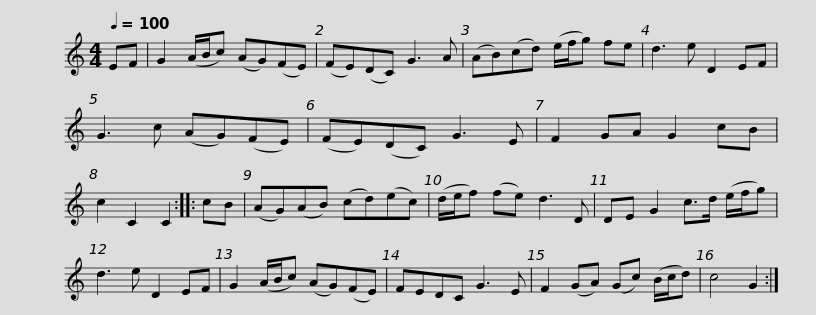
X:1
L:1/8
Q:1/4=100
M:4/4
I:linebreak $
K:C
V:1 treble
V:1
 EF | G2 (A/B/c) (AG)(FE) | (FE)(DC) G3 A | (AB)(cd) (e/f/g) fe | d3 e D2 EF | %5
 G3 c (AG)(FE) | (FE)(DC) G3 E |$ F2 GA G2 cB | c2 C2 C2 :: cB | %10
 (AG)(AB) (cd)(ec) | (d/e/f) (fe) d3 D | DE G2 c>d (e/f/g) | d3 e D2 EF |$ G2 (A/B/c) (AG)(FE) | %15
 FEDC G3 E | F2 (GA) (Gc) (B/c/d) | c4 G2 :| %18
